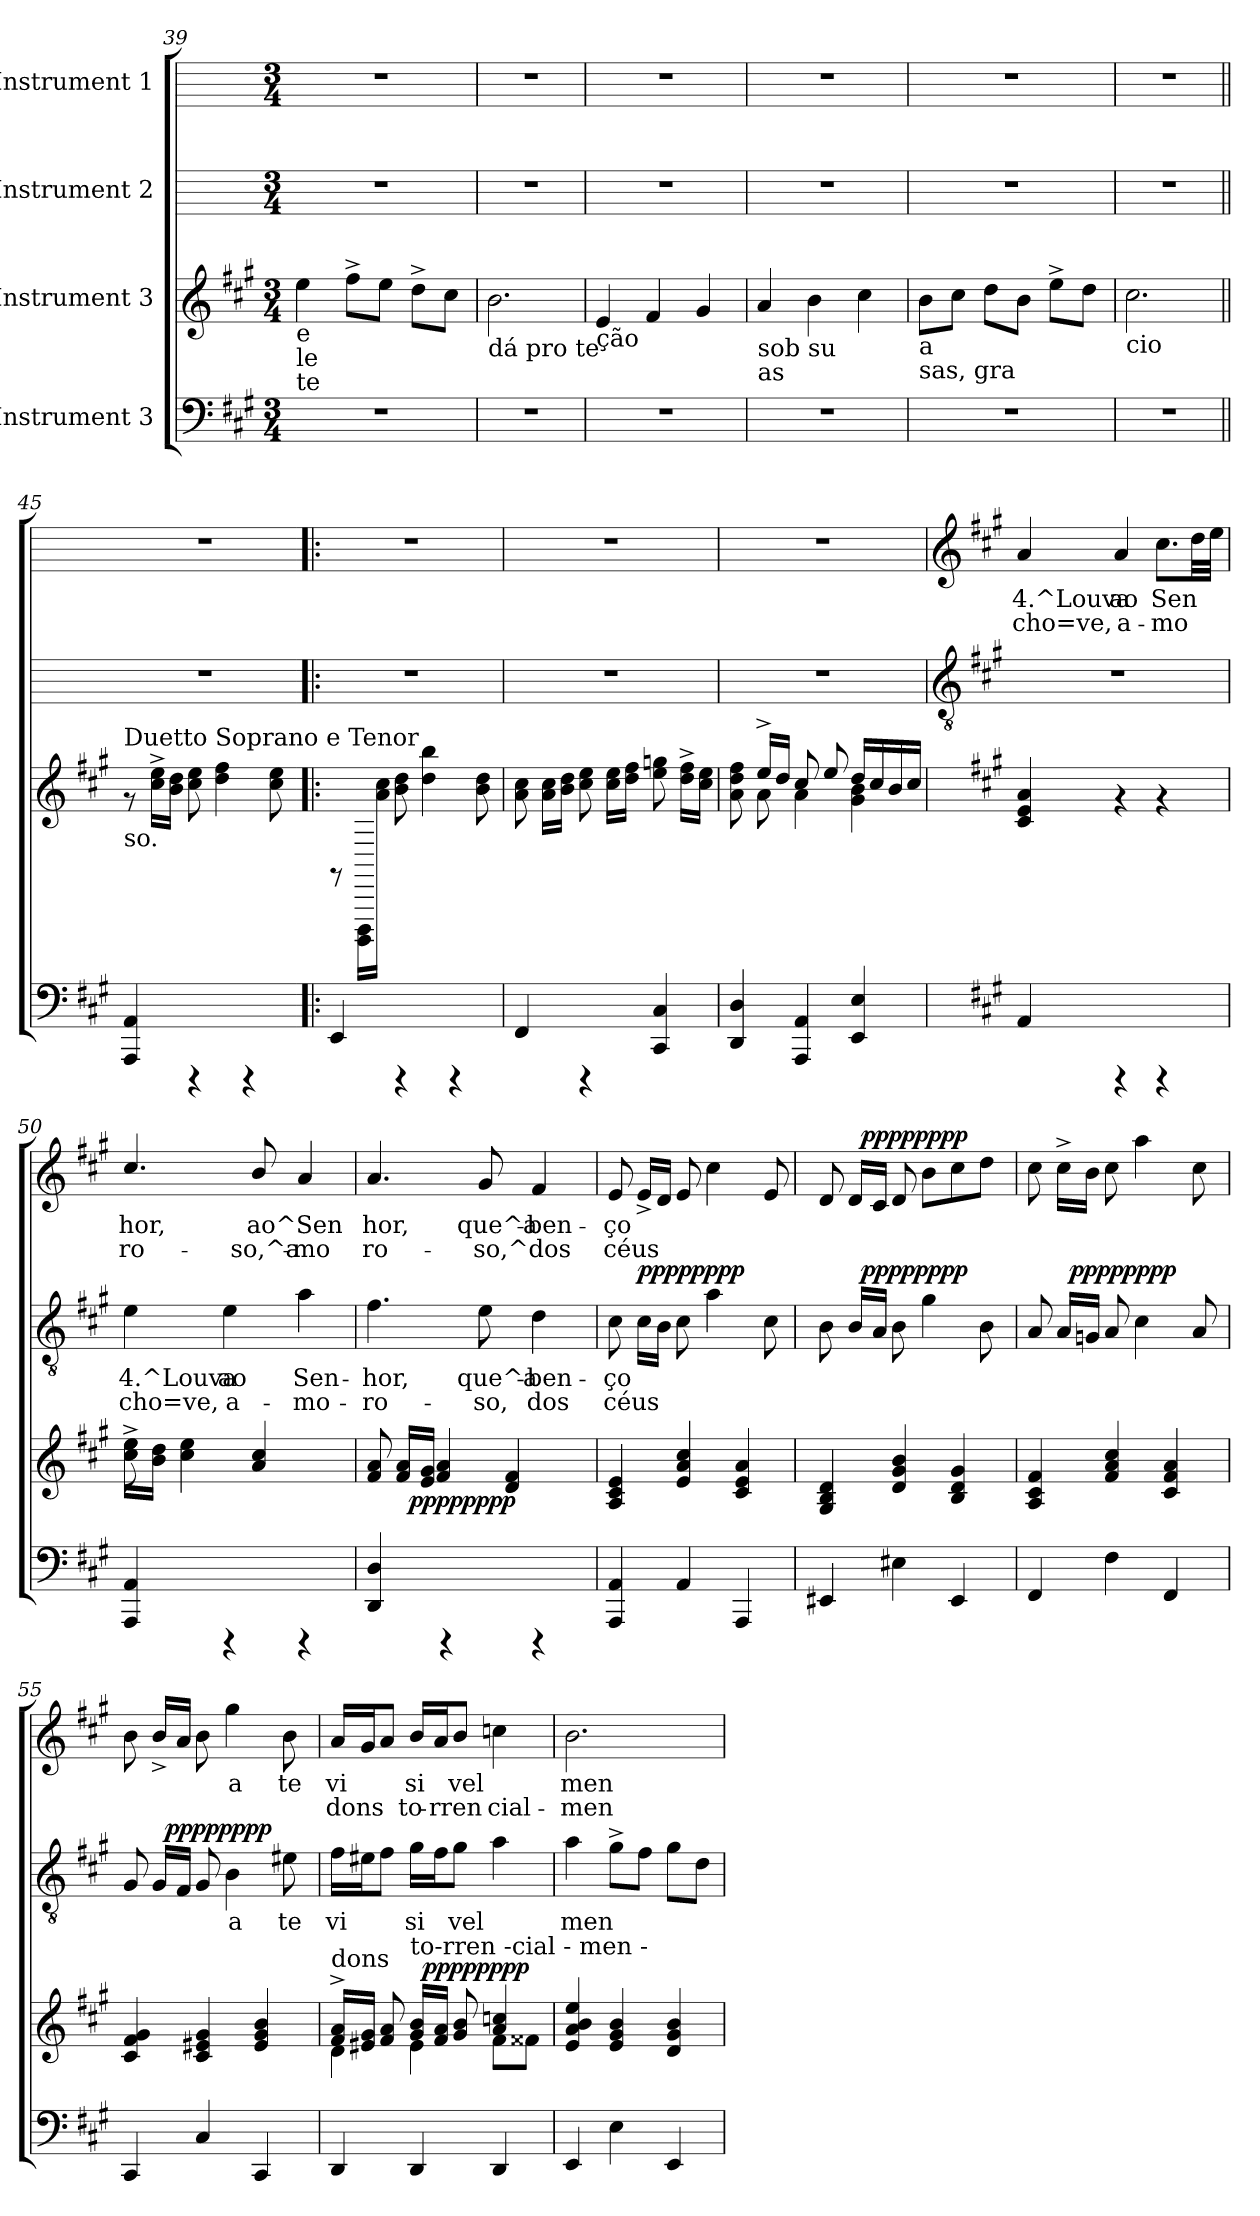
**kern	**kern	**dynam	**kern	**text	**text	**dynam	**kern	**text	**text	**dynam
*part4	*part3	*part3	*part2	*part2	*part2	*part2	*part1	*part1	*part1	*part1
*staff4	*staff3	*staff3	*staff2	*staff2	*staff2	*staff2	*staff1	*staff1	*staff1	*staff1
*I"Instrument 3	*I"Instrument 3	*	*I"Instrument 2	*	*	*	*I"Instrument 1	*	*	*
*clefF4	*clefG2	*	*	*	*	*	*	*	*	*
*k[f#c#g#]	*k[f#c#g#]	*	*k[]	*	*	*	*k[]	*	*	*
*A:	*A:	*	*C:	*	*	*	*C:	*	*	*
*M3/4	*M3/4	*	*M3/4	*	*	*	*M3/4	*	*	*
=39	=39	=39	=39	=39	=39	=39	=39	=39	=39	=39
!	!LO:TX:b:t=e	!	!	!	!	!	!	!	!	!
!	!LO:TX:b:t=le	!	!	!	!	!	!	!	!	!
!	!LO:TX:b:t=te	!	!	!	!	!	!	!	!	!
2.r	4ee\	.	2.r	.	.	.	2.r	.	.	.
.	8ff#^<\L	.	.	.	.	.	.	.	.	.
.	8ee\J	.	.	.	.	.	.	.	.	.
.	8dd^<\L	.	.	.	.	.	.	.	.	.
.	8cc#\J	.	.	.	.	.	.	.	.	.
=40	=40	=40	=40	=40	=40	=40	=40	=40	=40	=40
!	!LO:TX:b:t=dá pro te	!	!	!	!	!	!	!	!	!
2.r	2.b\	.	2.r	.	.	.	2.r	.	.	.
=41	=41	=41	=41	=41	=41	=41	=41	=41	=41	=41
!	!LO:TX:b:t=ção	!	!	!	!	!	!	!	!	!
2.r	4e/	.	2.r	.	.	.	2.r	.	.	.
.	4f#/	.	.	.	.	.	.	.	.	.
.	4g#/	.	.	.	.	.	.	.	.	.
=42	=42	=42	=42	=42	=42	=42	=42	=42	=42	=42
!	!LO:TX:b:t=sob su	!	!	!	!	!	!	!	!	!
!	!LO:TX:b:t=as	!	!	!	!	!	!	!	!	!
2.r	4a/	.	2.r	.	.	.	2.r	.	.	.
.	4b\	.	.	.	.	.	.	.	.	.
.	4cc#\	.	.	.	.	.	.	.	.	.
=43	=43	=43	=43	=43	=43	=43	=43	=43	=43	=43
!	!LO:TX:b:t=a	!	!	!	!	!	!	!	!	!
!	!LO:TX:b:t=sas, gra	!	!	!	!	!	!	!	!	!
2.r	8b\L	.	2.r	.	.	.	2.r	.	.	.
.	8cc#\J	.	.	.	.	.	.	.	.	.
.	8dd\L	.	.	.	.	.	.	.	.	.
.	8b\J	.	.	.	.	.	.	.	.	.
.	8ee^<\L	.	.	.	.	.	.	.	.	.
.	8dd\J	.	.	.	.	.	.	.	.	.
=44	=44	=44	=44	=44	=44	=44	=44	=44	=44	=44
!	!LO:TX:b:t=cio	!	!	!	!	!	!	!	!	!
2.r	2.cc#\	.	2.r	.	.	.	2.r	.	.	.
!!LO:LB:g=z
=45||	=45||	=45||	=45||	=45||	=45||	=45||	=45||	=45||	=45||	=45||
!	!LO:TX:a:t=Duetto Soprano e Tenor	!	!	!	!	!	!	!	!	!
!	!LO:TX:b:t=so.	!	!	!	!	!	!	!	!	!
4AAA/ 4AA/	8rf	.	2.r	.	.	.	2.r	.	.	.
.	16cc#\^< 16ee\^<L	.	.	.	.	.	.	.	.	.
.	16dd\ 16b\J	.	.	.	.	.	.	.	.	.
4rCCC	8ee\ 8cc#\	.	.	.	.	.	.	.	.	.
.	4dd\ 4ff#\	.	.	.	.	.	.	.	.	.
4rCCC	.	.	.	.	.	.	.	.	.	.
.	8ee\ 8cc#\	.	.	.	.	.	.	.	.	.
=46!|:	=46!|:	=46!|:	=46!|:	=46!|:	=46!|:	=46!|:	=46!|:	=46!|:	=46!|:	=46!|:
*	*15ma	*	*	*	*	*	*	*	*	*
*	*15ma	*	*	*	*	*	*	*	*	*
4EE/	8rf	.	2.r	.	.	.	2.r	.	.	.
*	*X15ma	*	*	*	*	*	*	*	*	*
.	16DDD\ 16BBBB\L	.	.	.	.	.	.	.	.	.
*	*X15ma	*	*	*	*	*	*	*	*	*
.	16cc#\ 16a\J	.	.	.	.	.	.	.	.	.
4rCCC	8b\ 8dd\	.	.	.	.	.	.	.	.	.
.	4dd\ 4bb\	.	.	.	.	.	.	.	.	.
4rCCC	.	.	.	.	.	.	.	.	.	.
.	8b\ 8dd\	.	.	.	.	.	.	.	.	.
=47	=47	=47	=47	=47	=47	=47	=47	=47	=47	=47
4FF#/	8a\ 8cc#\	.	2.r	.	.	.	2.r	.	.	.
.	16cc#\ 16a\L	.	.	.	.	.	.	.	.	.
.	16b\ 16dd\J	.	.	.	.	.	.	.	.	.
4rCCC	8ee\ 8cc#\	.	.	.	.	.	.	.	.	.
.	16ee\ 16cc#\L	.	.	.	.	.	.	.	.	.
.	16dd\ 16ff#\J	.	.	.	.	.	.	.	.	.
4C#/ 4CC#/	8ggn\ 8ee\	.	.	.	.	.	.	.	.	.
.	16dd\^< 16ff#\^<L	.	.	.	.	.	.	.	.	.
.	16cc#\ 16ee\J	.	.	.	.	.	.	.	.	.
=48	=48	=48	=48	=48	=48	=48	=48	=48	=48	=48
*	*^	*	*	*	*	*	*	*	*	*
4DD/ 4D/	8ryy	8dd\ 8a\ 8ff#\	.	2.r	.	.	.	2.r	.	.	.
.	16ee^>/L	8a\	.	.	.	.	.	.	.	.	.
.	16dd/J	.	.	.	.	.	.	.	.	.	.
4AAA/ 4AA/	8cc#/	4a\	.	.	.	.	.	.	.	.	.
.	8ee/	.	.	.	.	.	.	.	.	.	.
4EE/ 4E/	16dd/L	4g#\ 4b\	.	.	.	.	.	.	.	.	.
.	16cc#/	.	.	.	.	.	.	.	.	.	.
.	16b/	.	.	.	.	.	.	.	.	.	.
.	16cc#/J	.	.	.	.	.	.	.	.	.	.
*	*v	*v	*	*	*	*	*	*	*	*	*
!!LO:LB:g=z
=49	=49	=49	=49	=49	=49	=49	=49	=49	=49	=49
*	*	*	*clefGv2	*	*	*	*clefG2	*	*	*
*	*	*	*k[f#c#g#]	*	*	*	*k[f#c#g#]	*	*	*
*	*	*	*A:	*	*	*	*A:	*	*	*
!	!	!	!	!	!	!	!	!LO:LY:b:rj	!LO:LY:b:rj	!
4AA/	4e/ 4c#/ 4a/	.	2.r	.	.	.	4a/	4.^Louva	cho=ve,	.
!	!	!	!	!	!	!	!	!LO:LY:b:rj	!LO:LY:b:rj	!
4rCCC	4rf	.	.	.	.	.	4a/	ao	a-	.
!	!	!	!	!	!	!	!	!LO:LY:b:rj	!LO:LY:b:rj	!
4rCCC	4rf	.	.	.	.	.	8.cc#\L	-Sen-	-mo-	.
!	!	!	!	!	!	!	!	!LO:LY:b:rj	!LO:LY:b:rj	!
.	.	.	.	.	.	.	32dd\	--	--	.
!	!	!	!	!	!	!	!	!LO:LY:b:rj	!LO:LY:b:rj	!
.	.	.	.	.	.	.	32ee\J	--	--	.
=50	=50	=50	=50	=50	=50	=50	=50	=50	=50	=50
*	*^	*	*	*	*	*	*	*	*	*
!	!	!	!	!	!LO:LY:b:rj	!LO:LY:b:rj	!	!	!LO:LY:b:rj	!LO:LY:b:rj	!
4AAA/ 4AA/	16cc#\^< 16ee\^<L	8cc#\ 8ee\	.	4e\	4.^Louva	cho=ve,	.	4.cc#/	-hor,	ro-	.
.	16b\ 16dd\J	.	.	.	.	.	.	.	.	.	.
.	4cc#\ 4ee\	8ryy	.	.	.	.	.	.	.	.	.
!	!	!	!	!	!LO:LY:b:rj	!LO:LY:b:rj	!	!	!	!	!
4rCCC	.	2ryy	.	4e\	ao	a-	.	.	.	.	.
!	!	!	!	!	!	!	!	!	!LO:LY:b:rj	!LO:LY:b:rj	!
.	4cc#/ 4a/	.	.	.	.	.	.	8b/	-ao^Sen-	-so,^a-	.
!	!	!	!	!	!LO:LY:b:rj	!LO:LY:b:rj	!	!	!LO:LY:b:rj	!LO:LY:b:rj	!
4rCCC	.	.	.	4a\	-Sen-	-mo-	.	4a/	--	-mo	.
.	8ryy	.	.	.	.	.	.	.	.	.	.
=51	=51	=51	=51	=51	=51	=51	=51	=51	=51	=51	=51
!	!	!	!	!	!LO:LY:b:rj	!LO:LY:b:rj	!	!	!LO:LY:b:rj	!LO:LY:b:rj	!
*	*	*^	*	*	*	*	*	*	*	*	*
4D/ 4DD/	8a/ 8f#/	8.ryy	8ryy	.	4.f#\	-hor,	ro-	.	4.a/	hor,	ro-	.
.	16f#/ 16a/L	.	32ryy	.	.	.	.	.	.	.	.	.
!	!	!	!	!LO:DY:b	!	!	!	!	!	!	!	!
!	!	!	!	!LO:DY:n=1:b	!	!	!	!	!	!	!	!
.	.	.	2ryy	pppp pppp	.	.	.	.	.	.	.	.
.	16e/ 16g#/J	4f#/ 4a/	.	.	.	.	.	.	.	.	.	.
4rCCC	16ryy	.	.	.	.	.	.	.	.	.	.	.
.	4..ryy	.	.	.	.	.	.	.	.	.	.	.
!	!	!	!	!	!	!LO:LY:b:rj	!LO:LY:b:rj	!	!	!LO:LY:b:rj	!LO:LY:b:rj	!
.	.	.	.	.	8e\	-que^a-	-so,	.	8g#/	-que^a-	-so,^dos	.
.	.	4f#/ 4d/	.	.	.	.	.	.	.	.	.	.
!	!	!	!	!	!	!LO:LY:b:rj	!LO:LY:b:rj	!	!	!LO:LY:b:rj	!LO:LY:b:rj	!
4rCCC	.	.	.	.	4d\	ben-	-dos	.	4f#/	ben-	-	.
.	.	.	16.ryy	.	.	.	.	.	.	.	.	.
.	.	16ryy	.	.	.	.	.	.	.	.	.	.
=52	=52	=52	=52	=52	=52	=52	=52	=52	=52	=52	=52	=52
!	!	!	!	!	!	!LO:LY:b:rj	!LO:LY:b:rj	!	!	!LO:LY:b:rj	!LO:LY:b:rj	!
*	*v	*v	*v	*	*	*	*	*	*	*	*	*
4AAA/ 4AA/	4c#/ 4A/ 4e/	.	8c#\	ço-	-céus	.	8e/	ço-	-céus	.
!	!	!	!	!LO:LY:b:rj	!LO:LY:b:rj	!LO:DY:b	!	!LO:LY:b:rj	!LO:LY:b:rj	!
!	!	!	!	!	!	!LO:DY:n=1:b	!	!	!	!
.	.	.	16c#\L	-	-	pppp pppp	16e^>/L	-	-	.
!	!	!	!	!LO:LY:b:rj	!LO:LY:b:rj	!	!	!LO:LY:b:rj	!LO:LY:b:rj	!
.	.	.	16B\J	-	-	.	16d/J	-	-	.
!	!	!	!	!LO:LY:b:rj	!LO:LY:b:rj	!	!	!LO:LY:b:rj	!LO:LY:b:rj	!
4AA/	4cc#/ 4e/ 4a/	.	8c#\	-	-	.	8e/	-	-	.
!	!	!	!	!LO:LY:b:rj	!LO:LY:b:rj	!	!	!LO:LY:b:rj	!LO:LY:b:rj	!
.	.	.	4a\	-	-	.	4cc#\	-	-	.
4AAA/	4a/ 4e/ 4c#/	.	.	.	.	.	.	.	.	.
!	!	!	!	!LO:LY:b:rj	!LO:LY:b:rj	!	!	!LO:LY:b:rj	!LO:LY:b:rj	!
.	.	.	8c#\	-	-	.	8e/	-	-	.
=53	=53	=53	=53	=53	=53	=53	=53	=53	=53	=53
!	!	!	!	!LO:LY:b:rj	!	!	!	!LO:LY:b:rj	!	!
*	*	*	*^	*	*	*	*^	*	*	*
4EE#X/	4B/ 4G#/ 4d/	.	8B\	8ryy	-	.	.	8d/	8ryy	-	.	.
!	!	!	!	!	!LO:LY:b:rj	!	!	!	!	!LO:LY:b:rj	!	!
.	.	.	16B/L	32ryy	--	.	.	16d/L	32ryy	--	.	.
!	!	!	!	!	!	!	!LO:DY:a	!	!	!	!	!
!	!	!	!	!	!	!	!LO:DY:n=1:b	!	!	!	!	!LO:DY:b
!	!	!	!	!	!	!	!	!	!	!	!	!LO:DY:n=1:b
.	.	.	.	2ryy	.	.	pppp pppp	.	2ryy	.	.	pppp pppp
!	!	!	!	!	!LO:LY:b:rj	!	!	!	!	!LO:LY:b:rj	!	!
.	.	.	16A/J	.	--	.	.	16c#/J	.	--	.	.
!	!	!	!	!	!LO:LY:b:rj	!	!	!	!	!LO:LY:b:rj	!	!
4E#X\	4g#/ 4d/ 4b/	.	8B\	.	--	.	.	8d/	.	--	.	.
!	!	!	!	!	!LO:LY:b:rj	!	!	!	!	!LO:LY:b:rj	!	!
.	.	.	4g#\	.	--	.	.	8b\L	.	--	.	.
!	!	!	!	!	!	!	!	!	!	!LO:LY:b:rj	!	!
4EE#/	4g#/ 4d/ 4B/	.	.	.	.	.	.	8cc#\	.	--	.	.
!	!	!	!	!	!LO:LY:b:rj	!	!	!	!	!LO:LY:b:rj	!	!
.	.	.	8B\	.	--	.	.	8dd\J	.	--	.	.
.	.	.	.	16.ryy	.	.	.	.	16.ryy	.	.	.
!!LO:LB:g=z
=54	=54	=54	=54	=54	=54	=54	=54	=54	=54	=54	=54	=54
!	!	!	!	!	!LO:LY:b:rj	!	!	!	!	!LO:LY:b:rj	!	!
*	*	*	*	*	*	*	*	*v	*v	*	*	*
4FF#/	4f#/ 4A/ 4c#/	.	8A/	8ryy	--	.	.	8cc#\	--	.	.
!	!	!	!	!	!LO:LY:b:rj	!	!	!	!LO:LY:b:rj	!	!
.	.	.	16A/L	32ryy	--	.	.	16cc#^<\L	--	.	.
!	!	!	!	!	!	!	!LO:DY:b	!	!	!	!
!	!	!	!	!	!	!	!LO:DY:n=1:b	!	!	!	!
.	.	.	.	2ryy	.	.	pppp pppp	.	.	.	.
!	!	!	!	!	!LO:LY:b:rj	!	!	!	!LO:LY:b:rj	!	!
.	.	.	16Gn/J	.	--	.	.	16b\J	--	.	.
!	!	!	!	!	!LO:LY:b:rj	!	!	!	!LO:LY:b:rj	!	!
4F#\	4cc#/ 4f#/ 4a/	.	8A/	.	--	.	.	8cc#\	--	.	.
!	!	!	!	!	!LO:LY:b:rj	!	!	!	!LO:LY:b:rj	!	!
.	.	.	4c#\	.	--	.	.	4aa\	--	.	.
4FF#/	4a/ 4f#/ 4c#/	.	.	.	.	.	.	.	.	.	.
!	!	!	!	!	!LO:LY:b:rj	!	!	!	!LO:LY:b:rj	!	!
.	.	.	8A/	.	--	.	.	8cc#\	--	.	.
.	.	.	.	16.ryy	.	.	.	.	.	.	.
=55	=55	=55	=55	=55	=55	=55	=55	=55	=55	=55	=55
!	!	!	!	!	!LO:LY:b:rj	!	!	!	!LO:LY:b:rj	!	!
4CC#/	4f#/ 4c#/ 4g#/	.	8G#/	8ryy	-	.	.	8b\	-	.	.
!	!	!	!	!	!LO:LY:b:rj	!	!	!	!LO:LY:b:rj	!	!
.	.	.	16G#/L	32ryy	.	.	.	16b^>/L	.	.	.
!	!	!	!	!	!	!	!LO:DY:b	!	!	!	!
!	!	!	!	!	!	!	!LO:DY:n=1:b	!	!	!	!
.	.	.	.	2ryy	.	.	pppp pppp	.	.	.	.
!	!	!	!	!	!LO:LY:b:rj	!	!	!	!LO:LY:b:rj	!	!
.	.	.	16F#/J	.	.	.	.	16a/J	.	.	.
!	!	!	!	!	!LO:LY:b:rj	!	!	!	!LO:LY:b:rj	!	!
4C#/	4e#X/ 4c#/ 4g#/	.	8G#/	.	.	.	.	8b\	.	.	.
!	!	!	!	!	!LO:LY:b:rj	!	!	!	!LO:LY:b:rj	!	!
.	.	.	4B\	.	a	.	.	4gg#\	a	.	.
4CC#/	4b/ 4e#/ 4g#/	.	.	.	.	.	.	.	.	.	.
!	!	!	!	!	!LO:LY:b:rj	!	!	!	!LO:LY:b:rj	!	!
.	.	.	8e#X\	.	te	.	.	8b\	te	.	.
.	.	.	.	16.ryy	.	.	.	.	.	.	.
=56	=56	=56	=56	=56	=56	=56	=56	=56	=56	=56	=56
*	*^	*	*	*	*	*	*	*	*	*	*
!	!LO:TX:a:t=dons	!	!	!	!	!	!	!	!	!	!	!
!	!	!	!	!	!	!LO:LY:b:rj	!	!	!	!LO:LY:b:rj	!LO:LY:b:rj	!
*	*	*^	*	*v	*v	*	*	*	*	*	*	*
4DD/	16f#/^> 16a/^>L	4d\	4ryy	.	16f#\L	vi-	.	.	16a/L	vi-	-dons	.
!	!	!	!	!	!	!LO:LY:b:rj	!	!	!	!LO:LY:b:rj	!LO:LY:b:rj	!
.	16g#/ 16e#X/J	.	.	.	16e#X\	--	.	.	16g#/	.	-	.
!	!	!	!	!	!	!LO:LY:b:rj	!	!	!	!LO:LY:b:rj	!LO:LY:b:rj	!
.	8f#/ 8a/	.	.	.	8f#\J	--	.	.	8a/J	-	-	.
!	!LO:TX:a:t=to-rren -cial - men -	!	!	!	!	!	!	!	!	!	!	!
!	!	!	!	!	!	!LO:LY:b:rj	!	!	!	!LO:LY:b:rj	!LO:LY:b:rj	!
4DD/	16b/ 16g#/L	4e#\	32ryy	.	16g#\L	-si-	.	.	16b/L	-si-	-to-	.
!	!	!	!	!LO:DY:b	!	!	!	!	!	!	!	!
!	!	!	!	!LO:DY:n=1:a	!	!	!	!	!	!	!	!
.	.	.	4...ryy	pppp pppp	.	.	.	.	.	.	.	.
!	!	!	!	!	!	!LO:LY:b:rj	!	!	!	!LO:LY:b:rj	!LO:LY:b:rj	!
.	16f#/ 16a/J	.	.	.	16f#\	--	.	.	16a/	-	rren	.
!	!	!	!	!	!	!LO:LY:b:rj	!	!	!	!LO:LY:b:rj	!LO:LY:b:rj	!
.	8g#/ 8b/	.	.	.	8g#\J	-vel-	.	.	8b/J	vel-	--	.
!	!	!	!	!	!	!LO:LY:b:rj	!	!	!	!LO:LY:b:rj	!LO:LY:b:rj	!
4DD/	4ccn/ 4a/	8f#\L	.	.	4a\	--	.	.	4ccn\	--	-cial-	.
.	.	8f##X\J	.	.	.	.	.	.	.	.	.	.
=57	=57	=57	=57	=57	=57	=57	=57	=57	=57	=57	=57	=57
!	!	!	!	!	!	!LO:LY:b:rj	!	!	!	!LO:LY:b:rj	!LO:LY:b:rj	!
*	*v	*v	*v	*	*	*	*	*	*	*	*	*
4EE/	4ee/ 4a/ 4e/ 4b/	.	4a\	-men-	.	.	2.b\	-men-	-men-	.
!	!	!	!	!LO:LY:b:rj	!	!	!	!	!	!
4E\	4g#/ 4e/ 4b/	.	8g#^<\L	--	.	.	.	.	.	.
!	!	!	!	!LO:LY:b:rj	!	!	!	!	!	!
.	.	.	8f#\J	--	.	.	.	.	.	.
!	!	!	!	!LO:LY:b:rj	!	!	!	!	!	!
4EE/	4b/ 4d/ 4g#/	.	8g#\L	--	.	.	.	.	.	.
!	!	!	!	!LO:LY:b:rj	!	!	!	!	!	!
.	.	.	8d\J	--	.	.	.	.	.	.
=	=	=	=	=	=	=	=	=	=	=
*-	*-	*-	*-	*-	*-	*-	*-	*-	*-	*-
